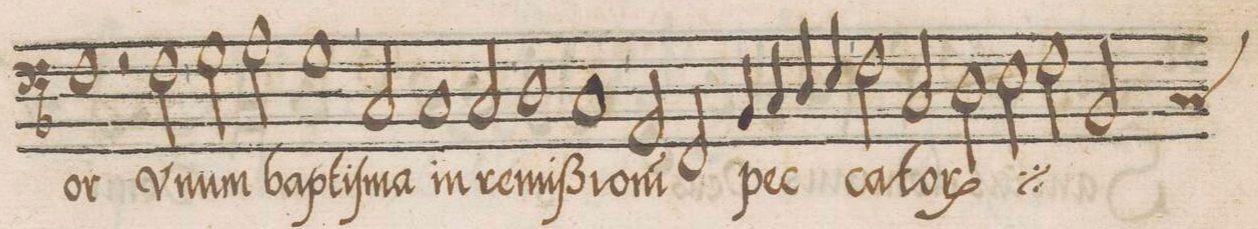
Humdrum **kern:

**kern	**text
*I"BASSVS	*
*clefF4	*
*k[b-]	*
*met()	*
*M2/1	*
1F	-or
2r	.
2F\	v-
=153-	=153-
2G\	-num
2A\	bap-
1G	-tiſ-
=154-	=154-
2C/	-ma
1C	in
2C/	re-
=155-	=155-
1D	-miſ-
1C	-si-
=156-	=156-
2AA/	-o-
2FF/	-(ne)m
4BB-/	pec-
4C/	.
4D/	.
4E/	.
=157-	=157-
2F\	-ca-
2C/	-to-
2D\	-r(um)
*	*ij
2E\	pec-
=158-	=158-
2F\	-ca-
*custos:C	*
2BB-/	-to-
*-	*-
